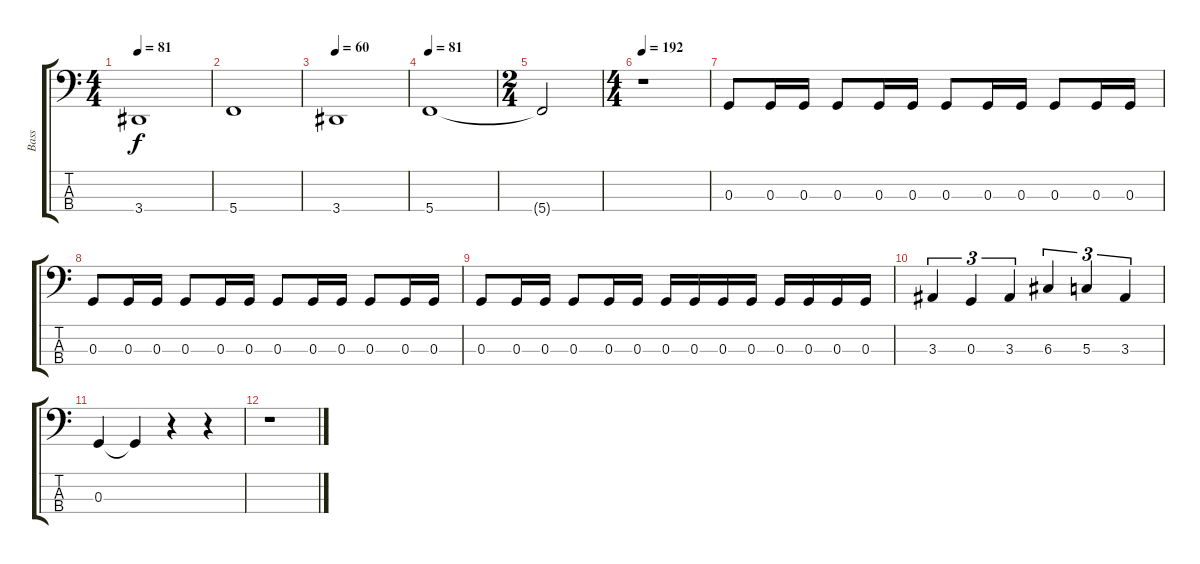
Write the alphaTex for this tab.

\track ("Bass" "Bass") {instrument electricbasspick}
\staff {score tabs}
\tuning (F2 C2 G1 C1) {hide}
\ts (4 4)
\tempo 81
\clef f4
\ks c
3.4.1{dy f} |
5.4.1 |
\tempo 60
3.4.1 |
\tempo 81
5.4.1 |
\ts (2 4)
5.4{t}.2 |
\ts (4 4)
\tempo 192
r.1 |
0.3.8 0.3.16 0.3.16 0.3.8 0.3.16 0.3.16 0.3.8 0.3.16 0.3.16 0.3.8 0.3.16 0.3.16 |
0.3.8 0.3.16 0.3.16 0.3.8 0.3.16 0.3.16 0.3.8 0.3.16 0.3.16 0.3.8 0.3.16 0.3.16 |
0.3.8 0.3.16 0.3.16 0.3.8 0.3.16 0.3.16 0.3.16 0.3.16 0.3.16 0.3.16 0.3.16 0.3.16 0.3.16 0.3.16 |
3.3.4{tu (3 2)} 0.3.4{tu (3 2)} 3.3.4{tu (3 2)} 6.3.4{tu (3 2)} 5.3.4{tu (3 2)} 3.3.4{tu (3 2)} |
0.3.4 0.3{t}.4 r.4 r.4 |
r.1
